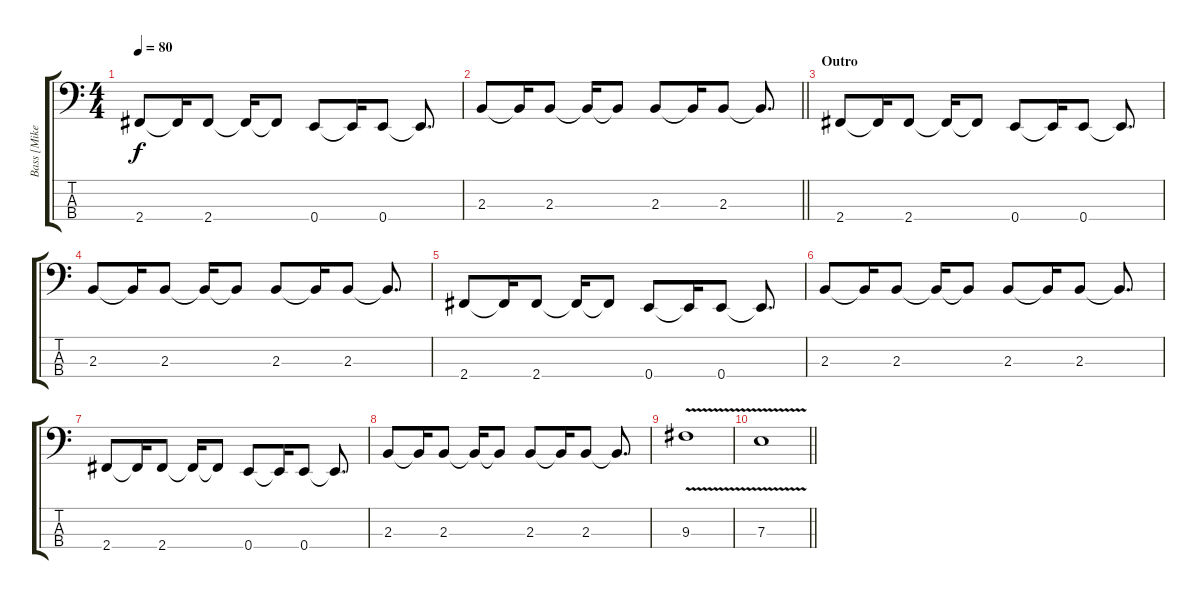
\track ("Bass [Mike Hunter]" "Bass [Mike") {instrument electricbassfinger}
\staff {score tabs}
\tuning (G2 D2 A1 E1) {hide}
\ts (4 4)
\tempo 80
\clef f4
\ks c
2.4.8{dy f} 2.4{t}.16 2.4.8 2.4{t}.16 2.4{t}.8 0.4.8 0.4{t}.16 0.4.8 0.4{t}.8{d} |
\barLineRight lightlight
2.3.8 2.3{t}.16 2.3.8 2.3{t}.16 2.3{t}.8 2.3.8 2.3{t}.16 2.3.8 2.3{t}.8{d} |
\section ("" "Outro")
2.4.8 2.4{t}.16 2.4.8 2.4{t}.16 2.4{t}.8 0.4.8 0.4{t}.16 0.4.8 0.4{t}.8{d} |
2.3.8 2.3{t}.16 2.3.8 2.3{t}.16 2.3{t}.8 2.3.8 2.3{t}.16 2.3.8 2.3{t}.8{d} |
2.4.8 2.4{t}.16 2.4.8 2.4{t}.16 2.4{t}.8 0.4.8 0.4{t}.16 0.4.8 0.4{t}.8{d} |
2.3.8 2.3{t}.16 2.3.8 2.3{t}.16 2.3{t}.8 2.3.8 2.3{t}.16 2.3.8 2.3{t}.8{d} |
2.4.8 2.4{t}.16 2.4.8 2.4{t}.16 2.4{t}.8 0.4.8 0.4{t}.16 0.4.8 0.4{t}.8{d} |
2.3.8 2.3{t}.16 2.3.8 2.3{t}.16 2.3{t}.8 2.3.8 2.3{t}.16 2.3.8 2.3{t}.8{d} |
9.3{v}.1 |
\barLineRight lightlight
7.3{v}.1
